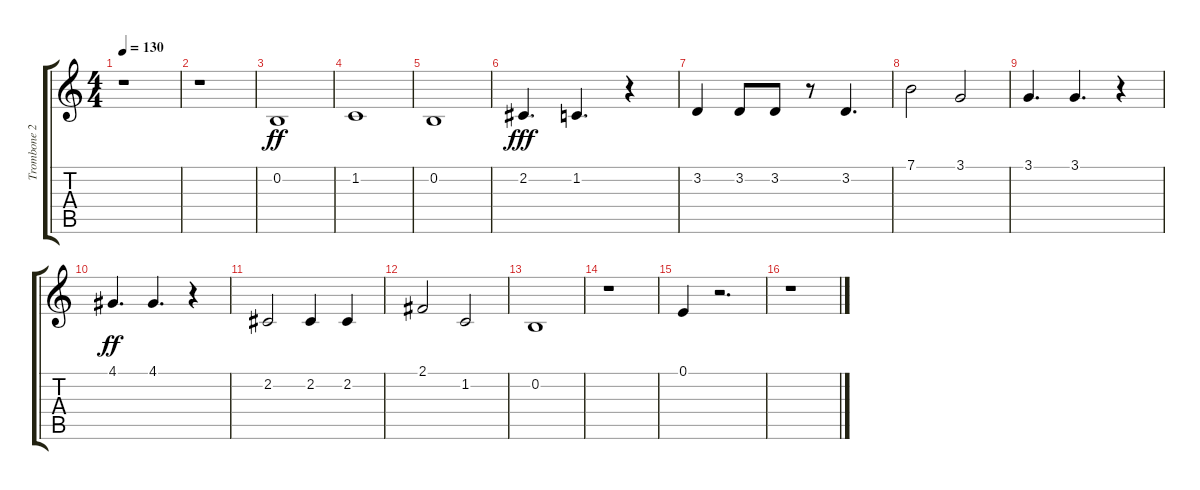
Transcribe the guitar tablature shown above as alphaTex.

\track ("Trombone 2" "Trombone 2") {instrument trombone}
\staff {score tabs}
\tuning (E4 B3 G3 D3 A2 E2) {hide}
\ts (4 4)
\tempo 130
\clef g2
\ks c
r.1{dy ff} |
r.1 |
0.2.1 |
1.2.1 |
0.2.1 |
2.2.4{d dy fff} 1.2.4{d} r.4 |
3.2.4 3.2.8 3.2.8 r.8 3.2.4{d} |
7.1.2 3.1.2 |
3.1.4{d} 3.1.4{d} r.4 |
4.1.4{d dy ff} 4.1.4{d} r.4 |
2.2.2 2.2.4 2.2.4 |
2.1.2 1.2.2 |
0.2.1 |
r.1 |
0.1.4 r.2{d} |
r.1
